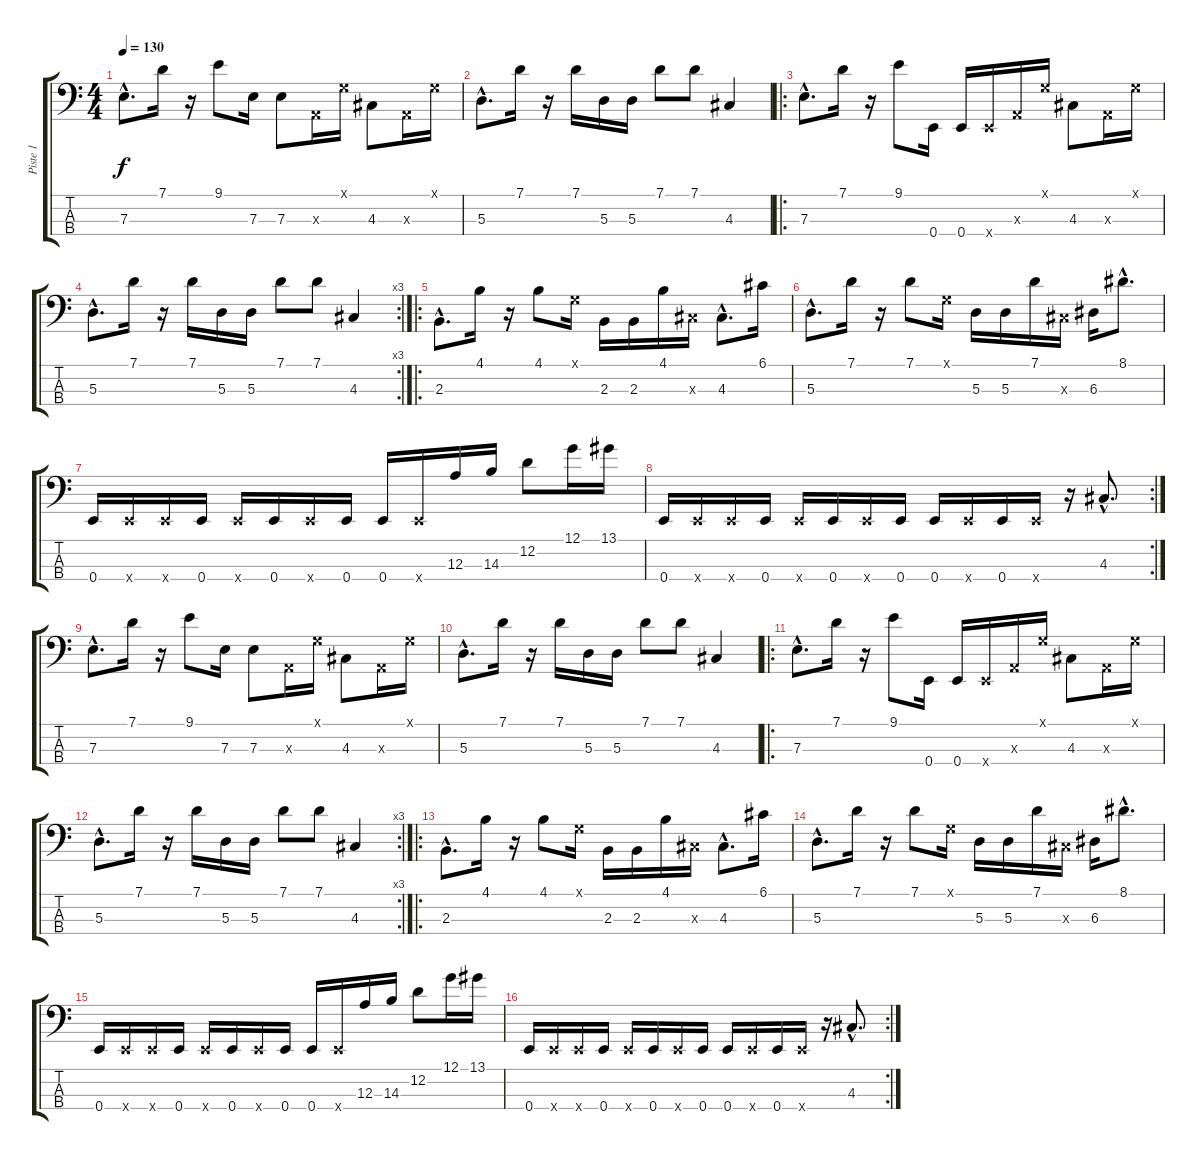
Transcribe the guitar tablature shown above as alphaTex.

\track ("Piste 1" "Piste 1") {instrument slapbass1}
\staff {score tabs}
\tuning (G2 D2 A1 E1) {hide}
\ts (4 4)
\tempo 130
\clef f4
\ks c
7.3{hac}.8{d dy f instrument slapbass1} 7.1.16 r.16 9.1.8 7.3.16 7.3.8 0.3{x}.16 0.1{x}.16 4.3.8 0.3{x}.16 0.1{x}.16 |
5.3{hac}.8{d} 7.1.16 r.16 7.1.16 5.3.16 5.3.16 7.1.8 7.1.8 4.3.4 |
\ro
7.3{hac}.8{d} 7.1.16 r.16 9.1.8 0.4.16 0.4.16 0.4{x}.16 0.3{x}.16 0.1{x}.16 4.3.8 0.3{x}.16 0.1{x}.16 |
\rc 3
5.3{hac}.8{d} 7.1.16 r.16 7.1.16 5.3.16 5.3.16 7.1.8 7.1.8 4.3.4 |
\ro
2.3{hac}.8{d} 4.1.16 r.16 4.1.8 0.1{x}.16 2.3.16 2.3.16 4.1.16 4.3{x}.16 4.3{hac}.8{d} 6.1.16 |
5.3{hac}.8{d} 7.1.16 r.16 7.1.8 0.1{x}.16 5.3.16 5.3.16 7.1.16 4.3{x}.16 6.3.16 8.1{hac}.8{d} |
0.4.16 0.4{x}.16 0.4{x}.16 0.4.16 0.4{x}.16 0.4.16 0.4{x}.16 0.4.16 0.4.16 0.4{x}.16 12.3.16 14.3.16 12.2.8 12.1.16 13.1.16 |
\rc 2
0.4.16 0.4{x}.16 0.4{x}.16 0.4.16 0.4{x}.16 0.4.16 0.4{x}.16 0.4.16 0.4.16 0.4{x}.16 0.4.16 0.4{x}.16 r.16 4.3{hac}.8{d} |
7.3{hac}.8{d} 7.1.16 r.16 9.1.8 7.3.16 7.3.8 0.3{x}.16 0.1{x}.16 4.3.8 0.3{x}.16 0.1{x}.16 |
5.3{hac}.8{d} 7.1.16 r.16 7.1.16 5.3.16 5.3.16 7.1.8 7.1.8 4.3.4 |
\ro
7.3{hac}.8{d} 7.1.16 r.16 9.1.8 0.4.16 0.4.16 0.4{x}.16 0.3{x}.16 0.1{x}.16 4.3.8 0.3{x}.16 0.1{x}.16 |
\rc 3
5.3{hac}.8{d} 7.1.16 r.16 7.1.16 5.3.16 5.3.16 7.1.8 7.1.8 4.3.4 |
\ro
2.3{hac}.8{d} 4.1.16 r.16 4.1.8 0.1{x}.16 2.3.16 2.3.16 4.1.16 4.3{x}.16 4.3{hac}.8{d} 6.1.16 |
5.3{hac}.8{d} 7.1.16 r.16 7.1.8 0.1{x}.16 5.3.16 5.3.16 7.1.16 4.3{x}.16 6.3.16 8.1{hac}.8{d} |
0.4.16 0.4{x}.16 0.4{x}.16 0.4.16 0.4{x}.16 0.4.16 0.4{x}.16 0.4.16 0.4.16 0.4{x}.16 12.3.16 14.3.16 12.2.8 12.1.16 13.1.16 |
\rc 2
0.4.16 0.4{x}.16 0.4{x}.16 0.4.16 0.4{x}.16 0.4.16 0.4{x}.16 0.4.16 0.4.16 0.4{x}.16 0.4.16 0.4{x}.16 r.16 4.3{hac}.8{d}
